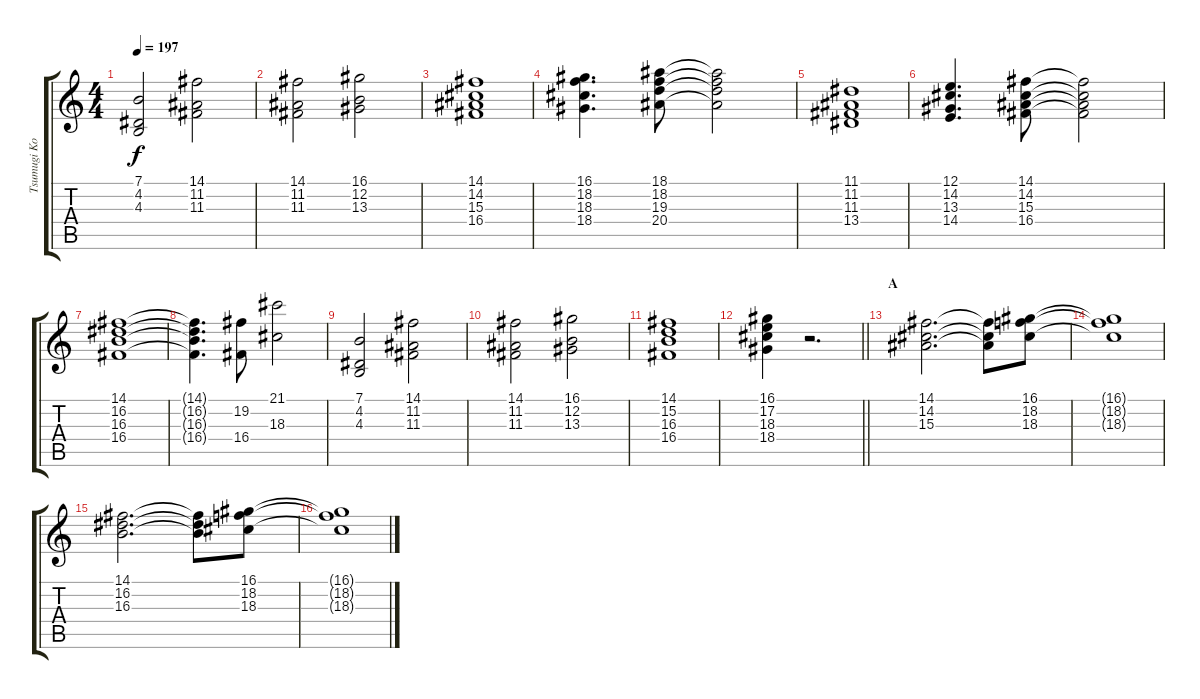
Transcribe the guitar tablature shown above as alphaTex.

\track ("Tsumugi Kotobuki" "Tsumugi Ko") {instrument fx1rain}
\staff {score tabs}
\tuning (E4 B3 G3 D3 A2 E2) {hide}
\ts (4 4)
\tempo 197
\clef g2
\ks c
(7.1 4.2 4.3).2{dy f} (14.1 11.2 11.3).2 |
(14.1 11.2 11.3).2 (16.1 12.2 13.3).2 |
(14.1 14.2 15.3 16.4).1 |
(16.1 18.2 18.3 18.4).4{d} (18.1 18.2 19.3 20.4).8 (18.1{t} 18.2{t} 19.3{t} 20.4{t}).2 |
(11.1 11.2 11.3 13.4).1 |
(12.1 14.2 13.3 14.4).4{d} (14.1 14.2 15.3 16.4).8 (14.1{t} 14.2{t} 15.3{t} 16.4{t}).2 |
(14.1 16.2 16.3 16.4).1 |
(14.1{t} 16.2{t} 16.3{t} 16.4{t}).4{d} (19.2 16.4).8 (21.1 18.3).2 |
(7.1 4.2 4.3).2 (14.1 11.2 11.3).2 |
(14.1 11.2 11.3).2 (16.1 12.2 13.3).2 |
(14.1 15.2 16.3 16.4).1 |
\barLineRight lightlight
(16.1 17.2 18.3 18.4).4 r.2{d} |
\section ("" "A")
(14.1 14.2 15.3).2{d} (14.1{t} 14.2{t} 15.3{t}).8 (16.1 18.2 18.3).8 |
(16.1{t} 18.2{t} 18.3{t}).1 |
(14.1 16.2 16.3).2{d} (14.1{t} 16.2{t} 16.3{t}).8 (16.1 18.2 18.3).8 |
(16.1{t} 18.2{t} 18.3{t}).1
